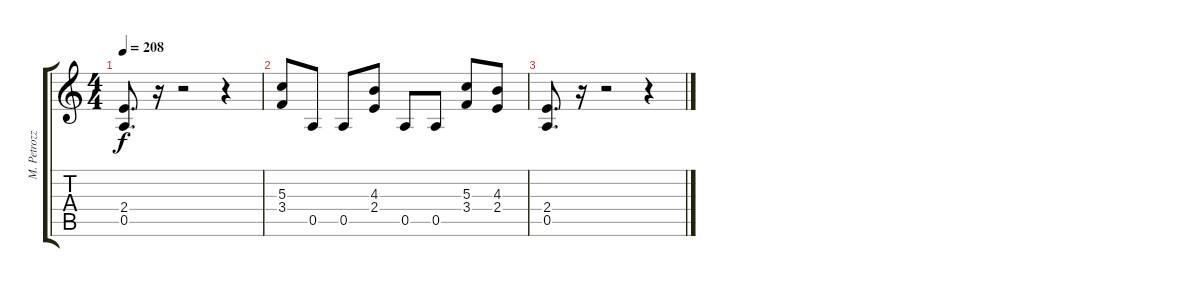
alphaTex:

\track ("M. Petrozza" "M. Petrozz") {instrument distortionguitar}
\staff {score tabs}
\tuning (E4 B3 G3 D3 A2 E2) {hide}
\ts (4 4)
\tempo 208
\clef g2
\ks c
(2.4 0.5).8{d dy f} r.16 r.2 r.4 |
(5.3 3.4).8 0.5.8 0.5.8 (4.3 2.4).8 0.5.8 0.5.8 (5.3 3.4).8 (4.3 2.4).8 |
(2.4 0.5).8{d} r.16 r.2 r.4
